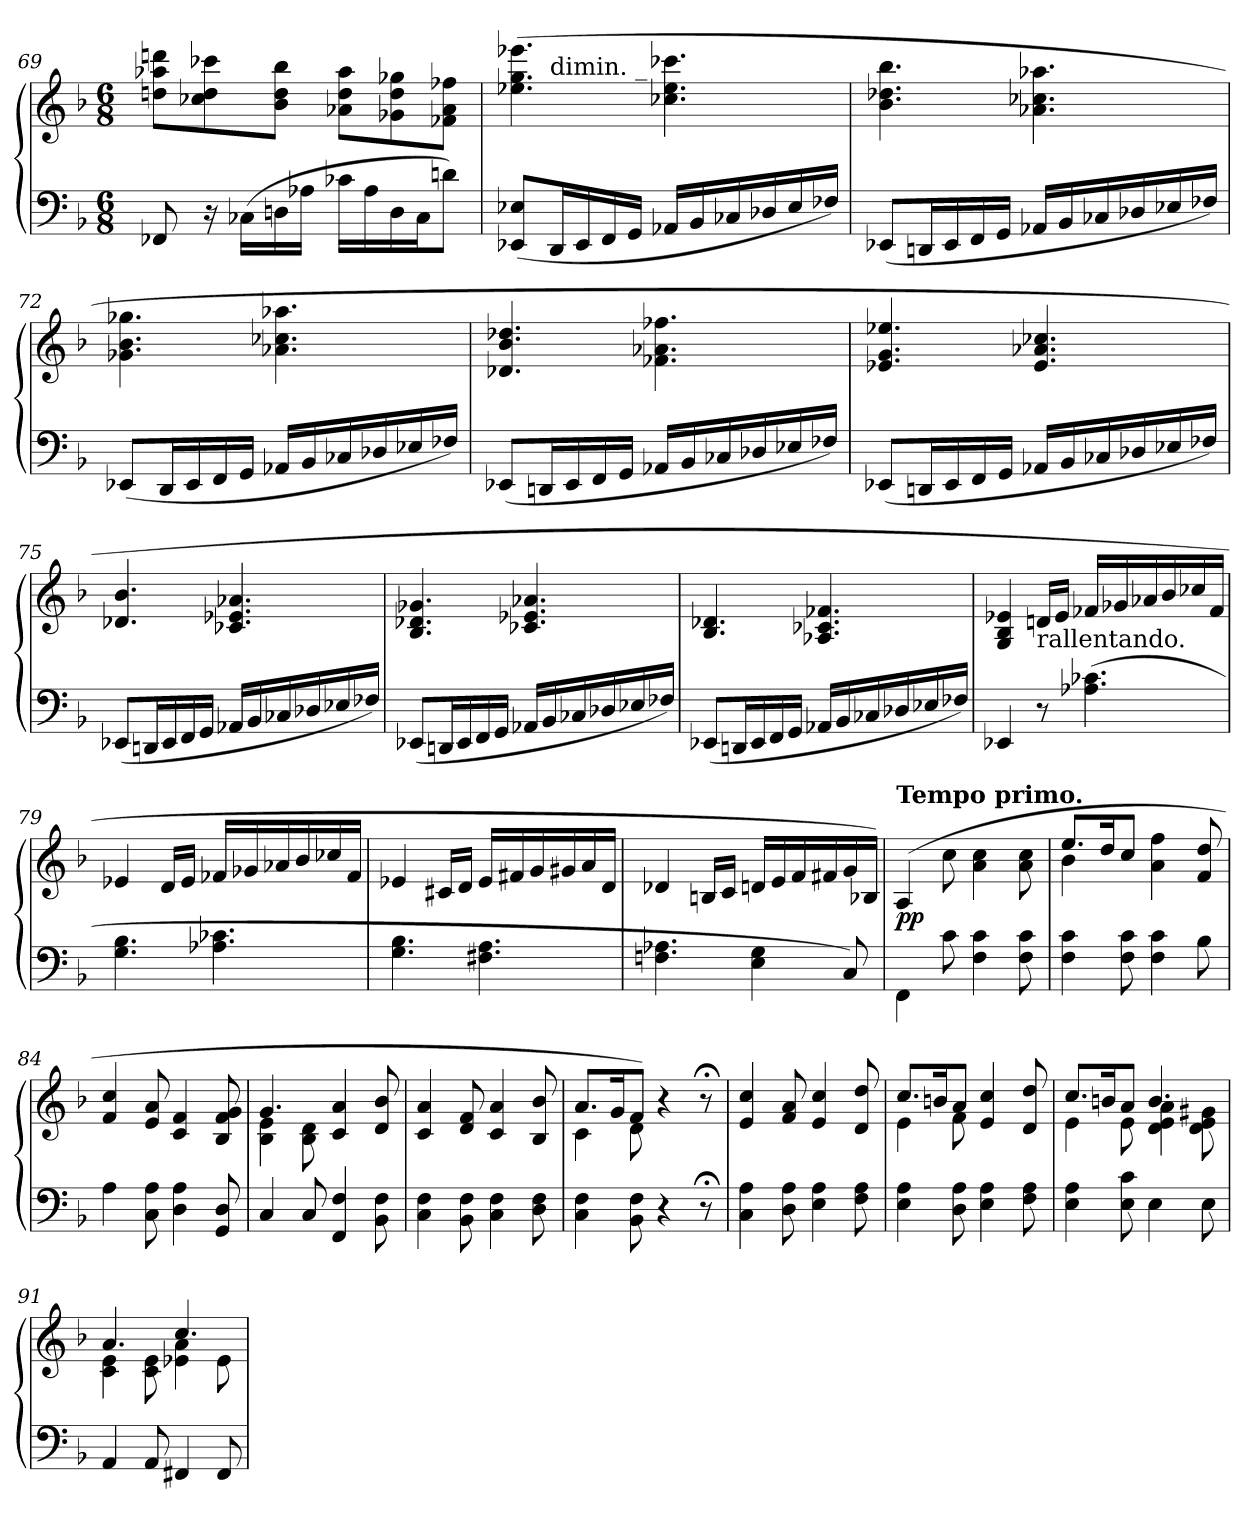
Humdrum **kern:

**kern	**kern	**dynam
*part1	*part1	*part1
*staff2	*staff1	*staff1/2
*clefF4	*clefG2	*
*k[b-]	*k[b-]	*
*F:	*F:	*
*M6/8	*M6/8	*
=69	=69	=69
8FF-X	8dddn 8aa-X 8ddnL	.
16r	8ccc-X 8dd 8cc-X	.
(>16C-XLL	.	.
16Dn	8bb- 8dd 8b-J	.
16A-XJJ	.	.
16c-XLL	8aa- 8dd 8a-XL	.
16A-	.	.
16D	8gg-X 8dd 8g-X	.
16C-J	.	.
8dnJ)	8ff-X 8a- 8f-XJ	.
=70	=70	=70
!	!LO:TX:a:t=loco.	!
*	*^	*
(<8E-X 8EE-XL	(>4.eee-X 4.gg 4.ee-X	8ryy	.
!	!	!LO:TX:a:t=dimin. _	!
16DDL	.	2ryy	.
16EE-	.	.	.
16FF	.	.	.
16GGJJ	.	.	.
16AA-XLL	4.ccc-X 4.ee- 4.cc-X	.	.
16BB-	.	.	.
16C-X	.	.	.
16D-X	.	.	.
16E-	.	8ryy	.
16F-XJJ)	.	.	.
*	*v	*v	*
=71	=71	=71
(<8EE-XL	4.bb- 4.dd-X 4.b-	.
16DDnL	.	.
16EE-	.	.
16FF	.	.
16GGJJ	.	.
16AA-XLL	4.aa-X 4.cc-X 4.a-X	.
16BB-	.	.
16C-X	.	.
16D-X	.	.
16E-	.	.
16F-XJJ)	.	.
=72	=72	=72
(<8EE-XL	4.gg-X 4.b- 4.g-X	.
16DDL	.	.
16EE-	.	.
16FF	.	.
16GGJJ	.	.
16AA-XLL	4.aa-X 4.cc-X 4.a-X	.
16BB-	.	.
16C-X	.	.
16D-X	.	.
16E-	.	.
16F-XJJ)	.	.
=73	=73	=73
(<8EE-XL	4.dd-X 4.b- 4.d-X	.
16DDnL	.	.
16EE-	.	.
16FF	.	.
16GGJJ	.	.
16AA-XLL	4.ff-X\ 4.a-X\ 4.f-X\	.
16BB-	.	.
16C-X	.	.
16D-X	.	.
16E-	.	.
16F-XJJ)	.	.
=74	=74	=74
(<8EE-XL	4.ee-X 4.g 4.e-X	.
16DDnL	.	.
16EE-	.	.
16FF	.	.
16GGJJ	.	.
16AA-XLL	4.cc-X 4.a-X 4.e-	.
16BB-	.	.
16C-X	.	.
16D-X	.	.
16E-	.	.
16F-XJJ)	.	.
=75	=75	=75
(<8EE-XL	4.b- 4.d-X	.
16DDnL	.	.
16EE-	.	.
16FF	.	.
16GGJJ	.	.
16AA-XLL	4.a-X 4.e-X 4.c-X	.
16BB-	.	.
16C-X	.	.
16D-X	.	.
16E-	.	.
16F-XJJ)	.	.
=76	=76	=76
(<8EE-XL	4.g-X 4.d-X 4.B-	.
16DDnL	.	.
16EE-	.	.
16FF	.	.
16GGJJ	.	.
16AA-XLL	4.a-X 4.e-X 4.c-X	.
16BB-	.	.
16C-X	.	.
16D-X	.	.
16E-	.	.
16F-XJJ)	.	.
=77	=77	=77
(<8EE-XL	4.d-X 4.B-	.
16DDnL	.	.
16EE-	.	.
16FF	.	.
16GGJJ	.	.
16AA-X/LL	4.f-X 4.c-X 4.A-X	.
16BB-	.	.
16C-X	.	.
16D-X	.	.
16E-	.	.
16F-XJJ)	.	.
=78	=78	=78
4EE-X/	4e-X 4B- 4G	.
!	!LO:TX:b:t=rallentando.	!
8r	16dnLL	.
.	16e-JJ	.
(>4.c-X 4.A-X	16f-XLL	.
.	16g-X	.
.	16a-X	.
.	16b-	.
.	16cc-X	.
.	16f-JJ	.
=79	=79	=79
4.B- 4.G	4e-X	.
.	16dLL	.
.	16e-JJ	.
4.c-X 4.A-X	16f-XLL	.
.	16g-X	.
.	16a-X	.
.	16b-	.
.	16cc-X	.
.	16f-JJ	.
=80	=80	=80
4.B- 4.G	4e-X	.
.	16c#XLL	.
.	16dJJ	.
4.A 4.F#X	16e-LL	.
.	16f#X	.
.	16g	.
.	16g#X	.
.	16a	.
.	16dJJ	.
=81	=81	=81
4.A-X 4.Fn	4d-X	.
.	16BnLL	.
.	16cJJ	.
4G 4E	16dnLL	.
.	16e	.
.	16f	.
.	16f#X	.
8C)	16g	.
.	16B-XJJ)	.
=82	=82	=82
!	!LO:TX:a:B:t=Tempo primo.	!
4FF\	(>4A/	pp
8c	8cc	.
4c 4F	4cc 4a	.
8c 8F	8cc 8a	.
=83	=83	=83
*	*^	*
4c 4F	8.eeL	4b-	.
.	16ddk	.	.
8c 8F	8ccJ	8ryy	.
4c 4F	4ff\ 4a\	4.ryy	.
8B-	8dd 8f	.	.
*	*v	*v	*
=84	=84	=84
4A	4cc 4f	.
8A 8C	8a 8e	.
4A 4D	4f 4c	.
8D 8GG	8g 8f 8B-	.
=85	=85	=85
*	*^	*
4C	4.g	4e 4B-	.
8C	.	8d 8B-	.
4F 4FF	4a 4c	4.ryy	.
8F\ 8BB-\	8b- 8d	.	.
*	*v	*v	*
=86	=86	=86
4F 4C	4a 4c	.
8F 8BB-	8f 8d	.
4F 4C	4a 4c	.
8F 8D	8b- 8B-	.
=87	=87	=87
*	*^	*
4F 4C	8.aL	4c	.
.	16gk	.	.
8F 8BB-	8fJ)	8d	.
4r	4r	4.ryy	.
8r;<	8r;<	.	.
*	*v	*v	*
=88	=88	=88
4A 4C	4cc 4e	.
8A 8D	8a 8f	.
4A 4E	4cc 4e	.
8A 8F	8dd 8d	.
=89	=89	=89
*	*^	*
4A 4E	8.ccL	4e	.
.	16bnk	.	.
8A 8D	8aJ	8f	.
4A 4E	4cc 4e	4.ryy	.
8A 8F	8dd 8d	.	.
=90	=90	=90	=90
4A 4E	8.ccL	4e	.
.	16bnk	.	.
8c 8E	8aJ	8e	.
4E	4.b	4a 4e 4d	.
8E	.	8g#X 8e 8d	.
=91	=91	=91	=91
4AA	4.a	4e 4c	.
8AA	.	8e 8c	.
4FF#X	4.cc	4a 4e-X	.
8FF#	.	8e-	.
*	*v	*v	*
=	=	=
*-	*-	*-
